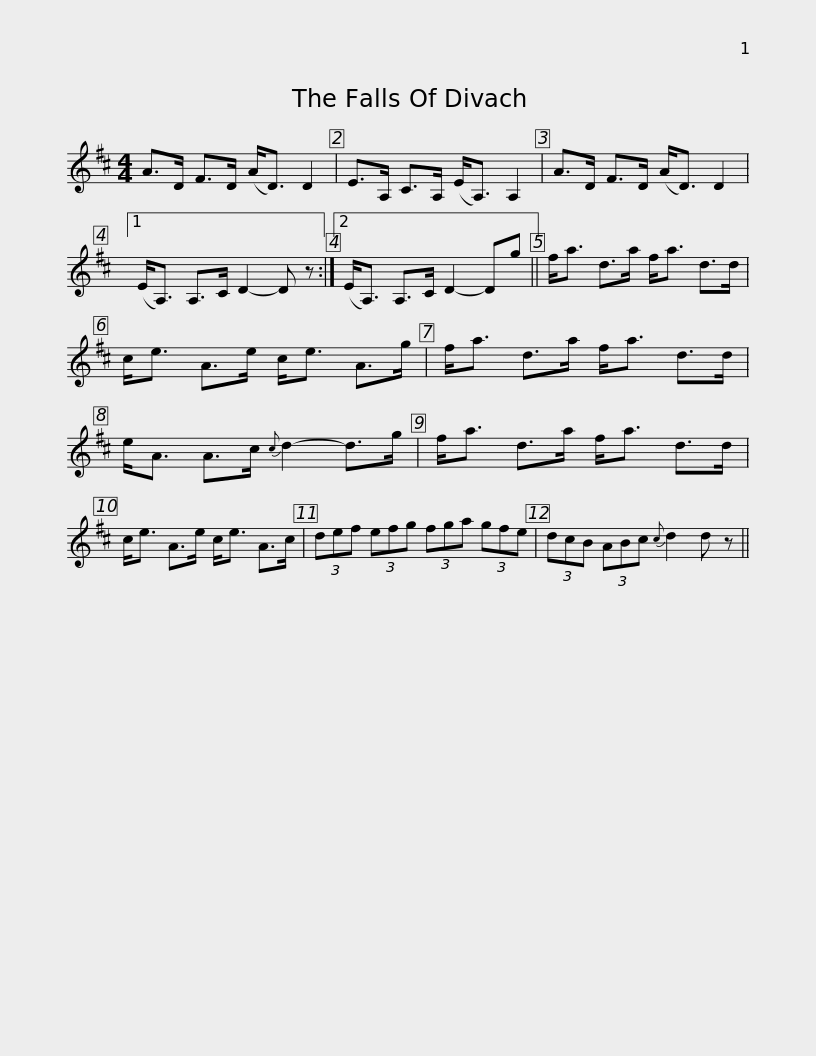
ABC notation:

X:1
L:1/8
M:4/4
I:linebreak $
K:D
V:1 treble
V:1
 A>D F>D (A<D) D2 | E>A, C>A, (E<A,) A,2 | A>D F>D (A<D) D2 |1 (E<A,) A,>C D2- D z :|2 (E<A,) A,>C D2- Dg ||$ %5
 f<a d>a f<a d>d | c<e A>e c<e A>g | f<a d>a f<a d>d | e<A A>c{c} d2- d>g |$ f<a d>a f<a d>d | %10
 c<e A>e c<e A>c | (3def (3efg (3fga (3gfe | (3dcB (3ABc{c} d2 d z || %13
